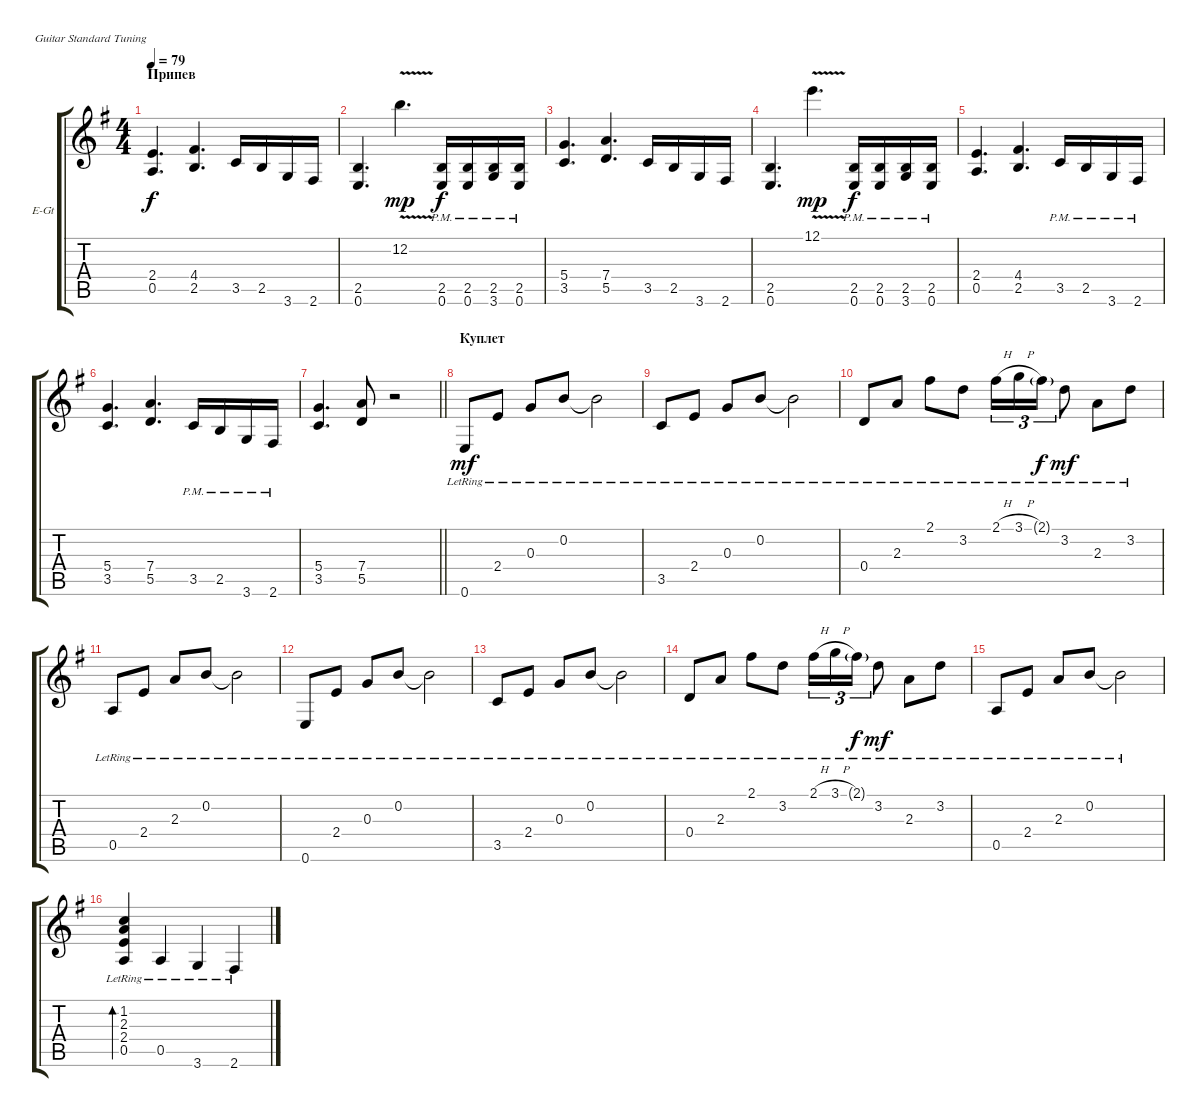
\bracketExtendMode groupsimilarinstruments
\firstSystemTrackNameOrientation horizontal
\otherSystemsTrackNameOrientation horizontal
\track ("Владимир Холстинин" "E-Gt") {instrument distortionguitar}
\staff {score tabs}
\tuning (E4 B3 G3 D3 A2 E2)
\ts (4 4)
\section ("" "Припев")
\tempo 79
\clef g2
\ks eminor
(2.4 0.5).4{d dy f} (4.4 2.5).4{d} 3.5.16 2.5.16 3.6.16 2.6.16 |
(2.5 0.6).4{d} 12.2{v}.4{d dy mp} (2.5{pm} 0.6{pm}).16{dy f} (2.5{pm} 0.6{pm}).16 (2.5{pm} 3.6{pm}).16 (2.5{pm} 0.6{pm}).16 |
(5.4 3.5).4{d} (7.4 5.5).4{d} 3.5.16 2.5.16 3.6.16 2.6.16 |
(2.5 0.6).4{d} 12.1{v}.4{d dy mp} (2.5{pm} 0.6{pm}).16{dy f} (2.5{pm} 0.6{pm}).16 (2.5{pm} 3.6{pm}).16 (2.5{pm} 0.6{pm}).16 |
(2.4 0.5).4{d} (4.4 2.5).4{d} 3.5{pm}.16 2.5{pm}.16 3.6{pm}.16 2.6{pm}.16 |
(5.4 3.5).4{d} (7.4 5.5).4{d} 3.5{pm}.16 2.5{pm}.16 3.6{pm}.16 2.6{pm}.16 |
\barLineRight lightlight
(5.4 3.5).4{d} (7.4 5.5).8 r.2 |
\section ("" "Куплет")
0.6{lr}.8{dy mf} 2.4{lr}.8 0.3{lr}.8 0.2{lr}.8 0.2{lr t}.2 |
3.5{lr}.8 2.4{lr}.8 0.3{lr}.8 0.2{lr}.8 0.2{lr t}.2 |
0.4{lr}.8 2.3{lr}.8 2.1{lr}.8 3.2{lr}.8 2.1{h lr}.16{tu (3 2)} 3.1{h lr}.16{tu (3 2)} 2.1{g lr}.16{tu (3 2) dy f} 3.2{lr}.8{dy mf} 2.3{lr}.8 3.2{lr}.8 |
0.5{lr}.8 2.4{lr}.8 2.3{lr}.8 0.2{lr}.8 0.2{lr t}.2 |
0.6{lr}.8 2.4{lr}.8 0.3{lr}.8 0.2{lr}.8 0.2{lr t}.2 |
3.5{lr}.8 2.4{lr}.8 0.3{lr}.8 0.2{lr}.8 0.2{lr t}.2 |
0.4{lr}.8 2.3{lr}.8 2.1{lr}.8 3.2{lr}.8 2.1{h lr}.16{tu (3 2)} 3.1{h lr}.16{tu (3 2)} 2.1{g lr}.16{tu (3 2) dy f} 3.2{lr}.8{dy mf} 2.3{lr}.8 3.2{lr}.8 |
0.5{lr}.8 2.4{lr}.8 2.3{lr}.8 0.2{lr}.8 0.2{lr t}.2 |
(1.2{lr} 2.3{lr} 2.4{lr} 0.5{lr}).4{bd 120} 0.5{lr}.4 3.6{lr}.4 2.6{lr}.4
